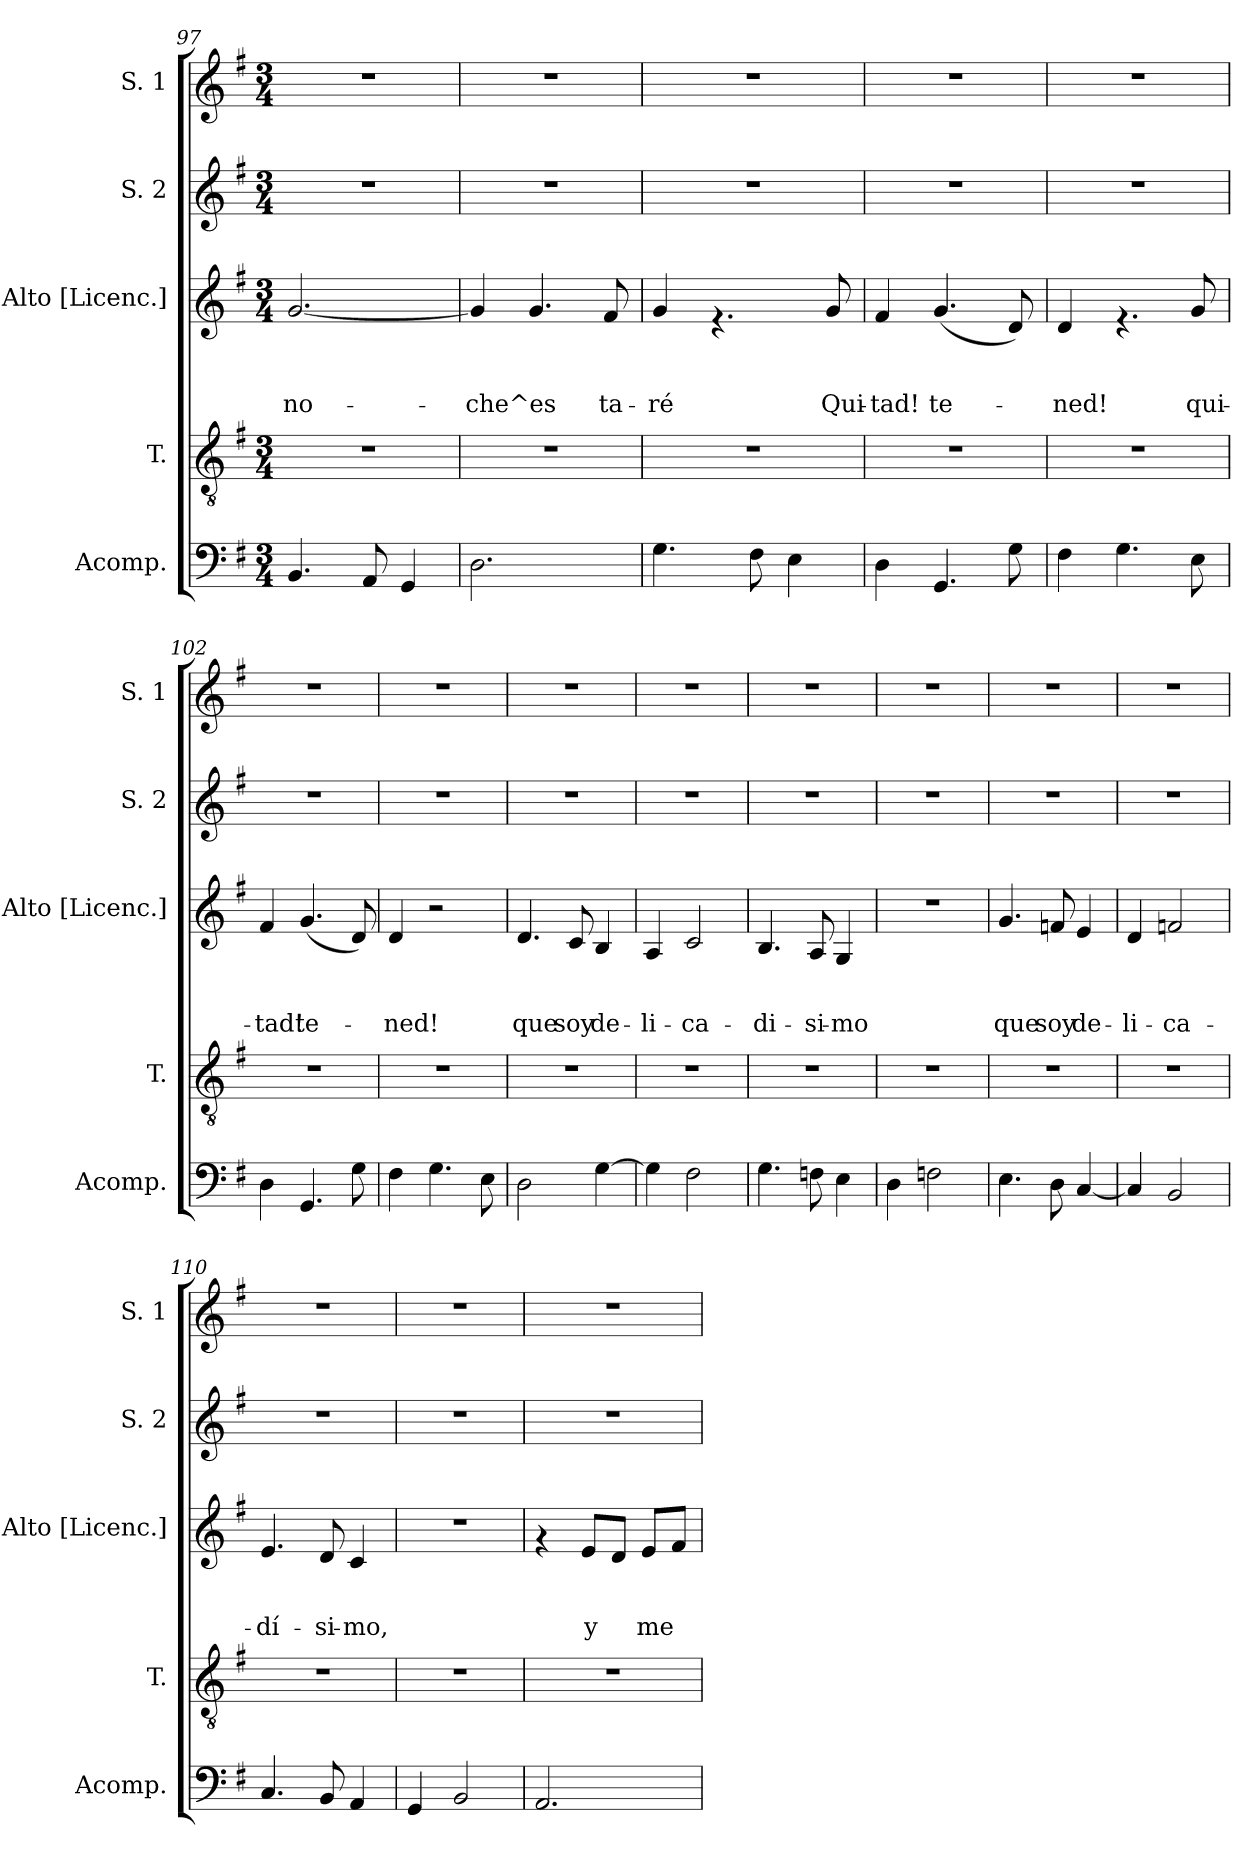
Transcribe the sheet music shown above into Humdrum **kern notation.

**kern	**kern	**kern	**text	**text	**text	**kern	**kern
*part5	*part4	*part3	*part3	*part3	*part3	*part2	*part1
*staff5	*staff4	*staff3	*staff3	*staff3	*staff3	*staff2	*staff1
*I"Acomp.	*I"T.	*I"Alto [Licenc.]	*	*	*	*I"S. 2	*I"S. 1
*I'Acomp.	*I'T.	*I'Alto [Licenc.]	*	*	*	*I'S. 2	*I'S. 1
*clefF4	*clefGv2	*clefG2	*	*	*	*clefG2	*clefG2
*k[f#]	*k[f#]	*k[f#]	*	*	*	*k[f#]	*k[f#]
*G:	*G:	*G:	*	*	*	*G:	*G:
*M3/4	*M3/4	*M3/4	*	*	*	*M3/4	*M3/4
=97	=97	=97	=97	=97	=97	=97	=97
!	!	!	!	!	!LO:LY:b	!	!
4.BB/	2.r	[>2.g/	.	.	no-	2.r	2.r
8AA/	.	.	.	.	.	.	.
4GG/	.	.	.	.	.	.	.
=98	=98	=98	=98	=98	=98	=98	=98
!	!	!	!	!	!LO:LY:b	!	!
2.D\	2.r	4g/]	.	.	-che^es	2.r	2.r
.	.	4.g/	.	.	.	.	.
!	!	!	!	!	!LO:LY:b	!	!
.	.	8f#/	.	.	ta-	.	.
=99	=99	=99	=99	=99	=99	=99	=99
!	!	!	!	!	!LO:LY:b	!	!
4.G\	2.r	4g/	.	.	-ré	2.r	2.r
.	.	4.rf	.	.	.	.	.
8F#\	.	.	.	.	.	.	.
4E\	.	.	.	.	.	.	.
!	!	!	!	!	!LO:LY:b	!	!
.	.	8g/	.	.	Qui-	.	.
=100	=100	=100	=100	=100	=100	=100	=100
!	!	!	!	!	!LO:LY:b	!	!
4D\	2.r	4f#/	.	.	-tad!	2.r	2.r
!	!	!	!	!	!LO:LY:b	!	!
4.GG/	.	(>4.g/	.	.	te-	.	.
8G\	.	8d/)	.	.	.	.	.
=101	=101	=101	=101	=101	=101	=101	=101
!	!	!	!	!	!LO:LY:b	!	!
4F#\	2.r	4d/	.	.	-ned!	2.r	2.r
4.G\	.	4.rf	.	.	.	.	.
!	!	!	!	!	!LO:LY:b	!	!
8E\	.	8g/	.	.	qui-	.	.
!!LO:PB:g=z
=102	=102	=102	=102	=102	=102	=102	=102
!	!	!	!	!	!LO:LY:b	!	!
4D\	2.r	4f#/	.	.	-tad!	2.r	2.r
!	!	!	!	!	!LO:LY:b	!	!
4.GG/	.	(>4.g/	.	.	te-	.	.
8G\	.	8d/)	.	.	.	.	.
=103	=103	=103	=103	=103	=103	=103	=103
!	!	!	!	!	!LO:LY:b	!	!
4F#\	2.r	4d/	.	.	-ned!	2.r	2.r
4.G\	.	2r	.	.	.	.	.
8E\	.	.	.	.	.	.	.
=104	=104	=104	=104	=104	=104	=104	=104
!	!	!	!	!	!LO:LY:b	!	!
2D\	2.r	4.d/	.	.	que	2.r	2.r
!	!	!	!	!	!LO:LY:b	!	!
.	.	8c/	.	.	soy	.	.
!	!	!	!	!	!LO:LY:b	!	!
[>4G\	.	4B/	.	.	de-	.	.
=105	=105	=105	=105	=105	=105	=105	=105
!	!	!	!	!	!LO:LY:b	!	!
4G\]	2.r	4A/	.	.	-li-	2.r	2.r
!	!	!	!	!	!LO:LY:b	!	!
2F#\	.	2c/	.	.	-ca-	.	.
=106	=106	=106	=106	=106	=106	=106	=106
!	!	!	!	!	!LO:LY:b	!	!
4.G\	2.r	4.B/	.	.	-di-	2.r	2.r
!	!	!	!	!	!LO:LY:b	!	!
8Fn\	.	8A/	.	.	-si-	.	.
!	!	!	!	!	!LO:LY:b	!	!
4E\	.	4G/	.	.	-mo	.	.
=107	=107	=107	=107	=107	=107	=107	=107
4D\	2.r	2.r	.	.	.	2.r	2.r
2Fn\	.	.	.	.	.	.	.
!!LO:LB:g=z
=108	=108	=108	=108	=108	=108	=108	=108
!	!	!	!	!	!LO:LY:b	!	!
4.E\	2.r	4.g/	.	.	que	2.r	2.r
!	!	!	!	!	!LO:LY:b	!	!
8D\	.	8fn/	.	.	soy	.	.
!	!	!	!	!	!LO:LY:b	!	!
[>4C/	.	4e/	.	.	de-	.	.
=109	=109	=109	=109	=109	=109	=109	=109
!	!	!	!	!	!LO:LY:b	!	!
4C/]	2.r	4d/	.	.	-li-	2.r	2.r
!	!	!	!	!	!LO:LY:b	!	!
2BB/	.	2fn/	.	.	-ca-	.	.
=110	=110	=110	=110	=110	=110	=110	=110
!	!	!	!	!	!LO:LY:b	!	!
4.C/	2.r	4.e/	.	.	-dí-	2.r	2.r
!	!	!	!	!	!LO:LY:b	!	!
8BB/	.	8d/	.	.	-si-	.	.
!	!	!	!	!	!LO:LY:b	!	!
4AA/	.	4c/	.	.	-mo,	.	.
=111	=111	=111	=111	=111	=111	=111	=111
4GG/	2.r	2.r	.	.	.	2.r	2.r
2BB/	.	.	.	.	.	.	.
=112	=112	=112	=112	=112	=112	=112	=112
2.AA/	2.r	4rf	.	.	.	2.r	2.r
!	!	!	!	!	!LO:LY:b	!	!
.	.	8e/L	.	.	y	.	.
.	.	8d/J	.	.	.	.	.
!	!	!	!	!	!LO:LY:b	!	!
.	.	8e/L	.	.	me	.	.
.	.	8f#/J	.	.	.	.	.
=	=	=	=	=	=	=	=
*-	*-	*-	*-	*-	*-	*-	*-
